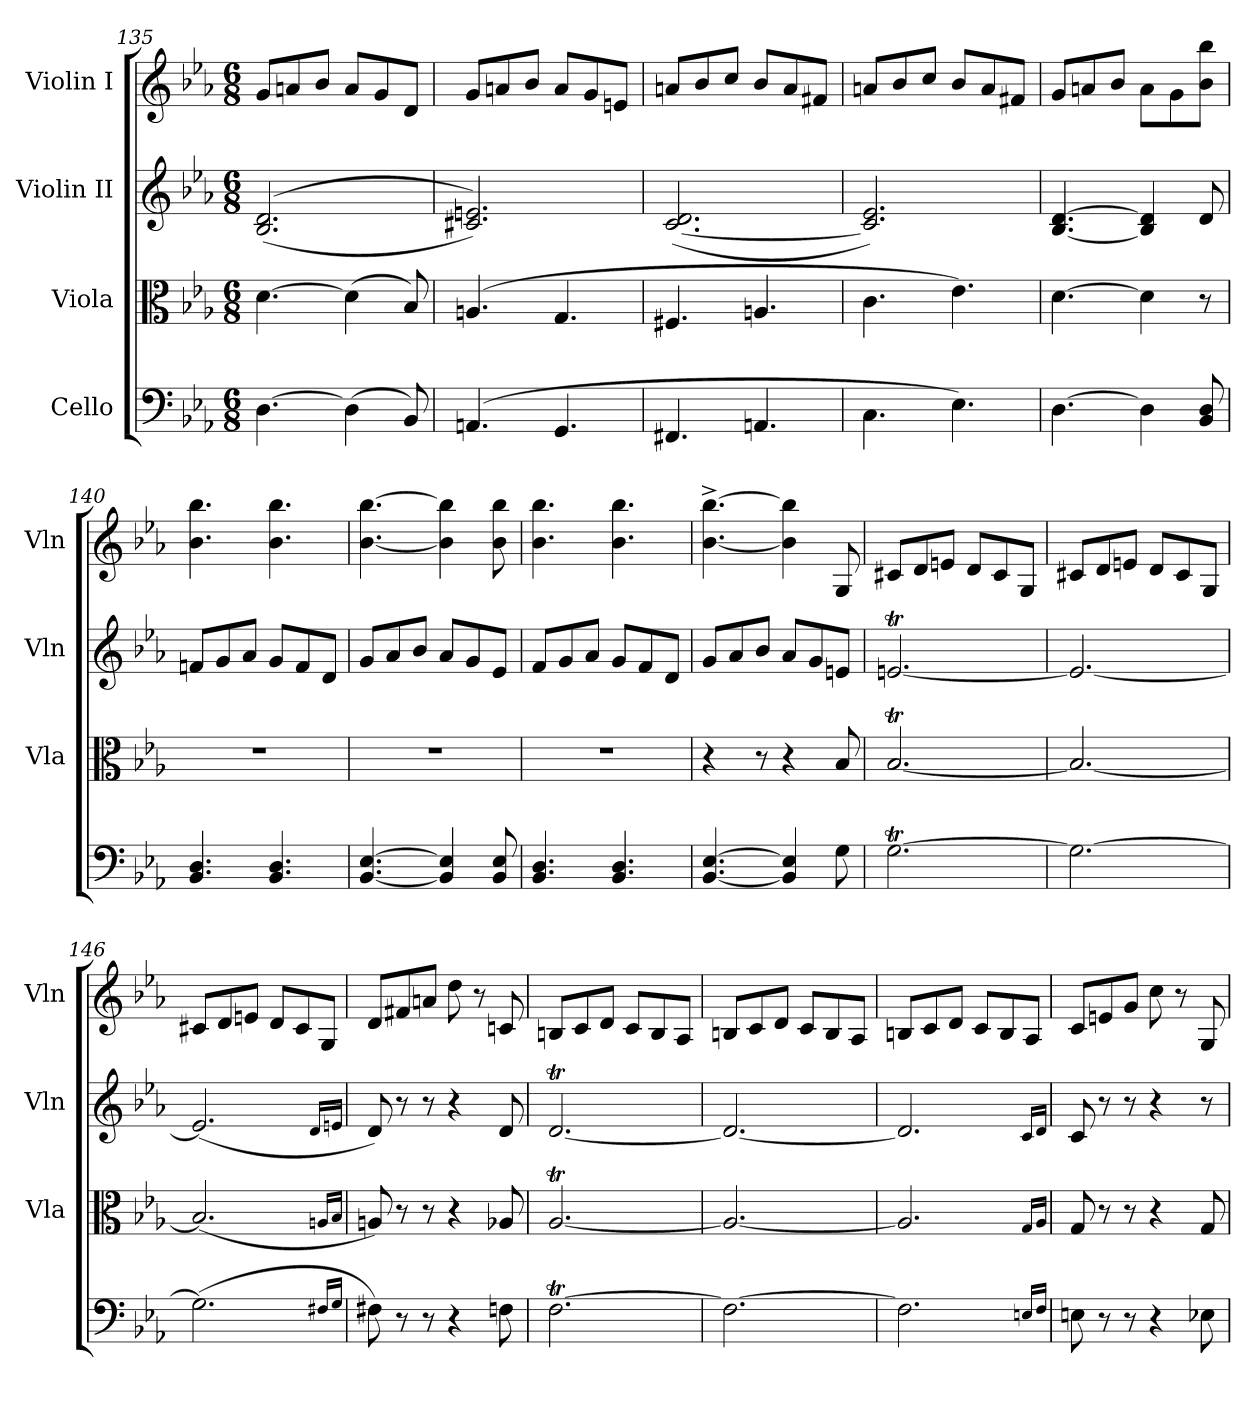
**kern	**kern	**kern	**kern
*part4	*part3	*part2	*part1
*staff4	*staff3	*staff2	*staff1
*I"Cello	*I"Viola	*I"Violin II	*I"Violin I
*	*I'Vla	*I'Vln	*I'Vln
*clefF4	*clefC3	*clefG2	*clefG2
*k[b-e-a-]	*k[b-e-a-]	*k[b-e-a-]	*k[b-e-a-]
*M6/8	*M6/8	*M6/8	*M6/8
=135	=135	=135	=135
[4.D\	[4.d\	(<(>2.B-/ 2.d/	8g/L
.	.	.	8an/
.	.	.	8b-/J
(>4D\]	(>4d\]	.	8a/L
.	.	.	8g/
8BB-/)	8B-/)	.	8d/J
=136	=136	=136	=136
(>4.AAn/	(>4.An/	2.c#X/ 2.en/))	8g/L
.	.	.	8an/
.	.	.	8b-/J
4.GG/	4.G/	.	8a/L
.	.	.	8g/
.	.	.	8en/J
=137	=137	=137	=137
4.FF#X/	4.F#X/	(>[2.c/ 2.d/	8an/L
.	.	.	8b-/
.	.	.	8cc/J
4.AAn/	4.An/	.	8b-/L
.	.	.	8a/
.	.	.	8f#X/J
=138	=138	=138	=138
4.C\	4.c\	2.c/] 2.e-/)	8an/L
.	.	.	8b-/
.	.	.	8cc/J
4.E-\)	4.e-\)	.	8b-/L
.	.	.	8a/
.	.	.	8f#X/J
!!LO:LB:g=z
=139	=139	=139	=139
[4.D\	[4.d\	[4.B-/ [4.d/	8g/L
.	.	.	8an/
.	.	.	8b-/J
4D\]	4d\]	4B-/] 4d/]	8a\L
.	.	.	8g\
8BB-/ 8D/	8r	8d/	8b-\ 8bb-\J
=140	=140	=140	=140
4.BB-/ 4.D/	2.r	8fn/L	4.b-\ 4.bb-\
.	.	8g/	.
.	.	8a-/J	.
4.BB-/ 4.D/	.	8g/L	4.b-\ 4.bb-\
.	.	8f/	.
.	.	8d/J	.
=141	=141	=141	=141
[4.BB-/ [4.E-/	2.r	8g/L	[4.b-\ [4.bb-\
.	.	8a-/	.
.	.	8b-/J	.
4BB-/] 4E-/]	.	8a-/L	4b-\] 4bb-\]
.	.	8g/	.
8BB-/ 8E-/	.	8e-/J	8b-\ 8bb-\
=142	=142	=142	=142
4.BB-/ 4.D/	2.r	8f/L	4.b-\ 4.bb-\
.	.	8g/	.
.	.	8a-/J	.
4.BB-/ 4.D/	.	8g/L	4.b-\ 4.bb-\
.	.	8f/	.
.	.	8d/J	.
=143	=143	=143	=143
[4.BB-/ [4.E-/	4r	8g/L	[4.b-\^ [4.bb-\^
.	.	8a-/	.
.	8r	8b-/J	.
4BB-/] 4E-/]	4r	8a-/L	4b-\] 4bb-\]
.	.	8g/	.
8G\	8B-/	8en/J	8G/
=144	=144	=144	=144
[2.Gt\	[2.B-T/	[2.ent/	8c#X/L
.	.	.	8d/
.	.	.	8en/J
.	.	.	8d/L
.	.	.	8c#/
.	.	.	8G/J
=145	=145	=145	=145
2.G\_	2.B-/_	2.e/_	8c#X/L
.	.	.	8d/
.	.	.	8en/J
.	.	.	8d/L
.	.	.	8c#/
.	.	.	8G/J
=146	=146	=146	=146
(>2.G\]	(<2.B-/]	(<2.e/]	8c#X/L
.	.	.	8d/
.	.	.	8en/J
.	.	.	8d/L
.	.	.	8c#/
.	.	.	8G/J
16qF#X/LL	16qAn/LL	16qd/LL	.
16qG/JJ	16qB-/JJ	16qen/JJ	.
=147	=147	=147	=147
8F#X\)	8An/)	8d/)	8d/L
8r	8r	8r	8f#X/
8r	8r	8r	8an/J
4r	4r	4r	8dd\
.	.	.	8r
8Fn\	8A-X/	8d/	8cn/
=148	=148	=148	=148
[2.FT\	[2.A-T/	[2.dt/	8Bn/L
.	.	.	8c/
.	.	.	8d/J
.	.	.	8c/L
.	.	.	8B/
.	.	.	8A-/J
=149	=149	=149	=149
2.F\_	2.A-/_	2.d/_	8Bn/L
.	.	.	8c/
.	.	.	8d/J
.	.	.	8c/L
.	.	.	8B/
.	.	.	8A-/J
!!LO:LB:g=z
=150	=150	=150	=150
2.F\]	2.A-/]	2.d/]	8Bn/L
.	.	.	8c/
.	.	.	8d/J
.	.	.	8c/L
.	.	.	8B/
.	.	.	8A-/J
16qEn/LL	16qG/LL	16qc/LL	.
16qF/JJ	16qA-/JJ	16qd/JJ	.
=151	=151	=151	=151
8En\	8G/	8c/	8c/L
8r	8r	8r	8en/
8r	8r	8r	8g/J
4r	4r	4r	8cc\
.	.	.	8r
8E-X\	8G/	8r	8G/
=	=	=	=
*-	*-	*-	*-
